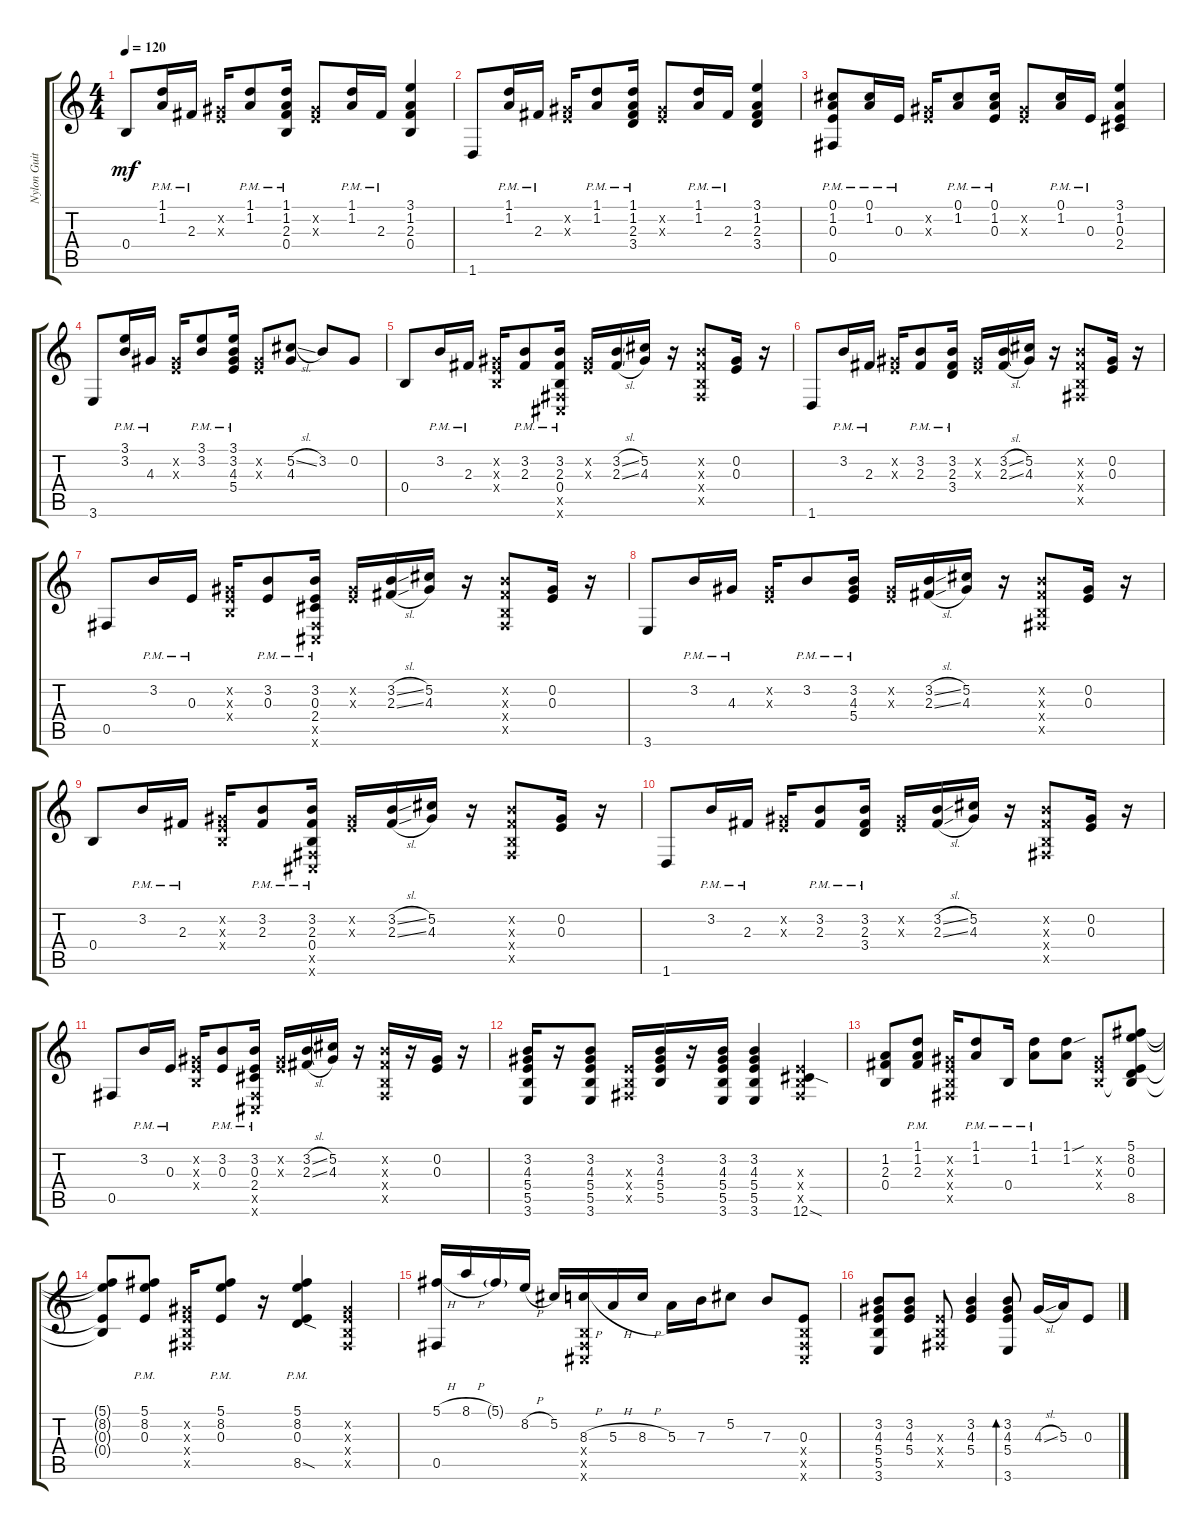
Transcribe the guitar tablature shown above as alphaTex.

\track ("Nylon Guitar" "Nylon Guit") {instrument acousticguitarnylon}
\staff {score tabs}
\tuning (Db4 Ab3 E3 B2 Gb2 Db2) {hide}
\ts (4 4)
\tempo 120
\clef g2
\ks c
0.4.8{dy mf} (1.1{pm} 1.2{pm}).16 2.3{pm}.16 (0.2{x} 0.3{x}).16 (1.1{pm} 1.2{pm}).8 (1.1{pm} 1.2{pm} 2.3{pm} 0.4{pm}).16 (0.2{x} 0.3{x}).8 (1.1{pm} 1.2{pm}).16 2.3{pm}.16 (3.1 1.2 2.3 0.4).4 |
1.6.8 (1.1{pm} 1.2{pm}).16 2.3{pm}.16 (0.2{x} 0.3{x}).16 (1.1{pm} 1.2{pm}).8 (1.1{pm} 1.2{pm} 2.3{pm} 3.4{pm}).16 (0.2{x} 0.3{x}).8 (1.1{pm} 1.2{pm}).16 2.3{pm}.16 (3.1 1.2 2.3 3.4).4 |
(0.1{pm} 1.2 0.3 0.5).8 (0.1{pm} 1.2{pm}).16 0.3{pm}.16 (0.2{x} 0.3{x}).16 (0.1{pm} 1.2{pm}).8 (0.1{pm} 1.2{pm} 0.3{pm}).16 (0.2{x} 0.3{x}).8 (0.1{pm} 1.2{pm}).16 0.3{pm}.16 (3.1 1.2 0.3 2.4).4 |
3.6.8 (3.1{pm} 3.2{pm}).16 4.3{pm}.16 (0.2{x} 0.3{x}).16 (3.1{pm} 3.2{pm}).8 (3.1{pm} 3.2{pm} 4.3{pm} 5.4{pm}).16 (0.2{x} 0.3{x}).8 (5.2{sl} 4.3).8 3.2.8 0.2.8 |
0.4.8 3.2{pm}.16 2.3{pm}.16 (0.2{x} 0.3{x} 0.4{x}).16 (3.2{pm} 2.3{pm}).8 (3.2{pm} 2.3{pm} 0.4{pm} 0.5{x} 0.6{x}).16 (0.2{x} 0.3{x}).16 (3.2{sl} 2.3{sl}).16 (5.2 4.3).16 r.16 (3.2{x} 2.3{x} 0.4{x} 0.5{x}).8 (0.2 0.3).16 r.16 |
1.6.8 3.2{pm}.16 2.3{pm}.16 (0.2{x} 0.3{x}).16 (3.2{pm} 2.3{pm}).8 (3.2{pm} 2.3{pm} 3.4{pm}).16 (0.2{x} 0.3{x}).16 (3.2{sl} 2.3{sl}).16 (5.2 4.3).16 r.16 (3.2{x} 2.3{x} 0.4{x} 0.5{x}).8 (0.2 0.3).16 r.16 |
0.5.8 3.2{pm}.16 0.3{pm}.16 (0.2{x} 0.3{x} 0.4{x}).16 (3.2{pm} 0.3{pm}).8 (3.2{pm} 0.3{pm} 2.4{pm} 0.5{x} 0.6{x}).16 (0.2{x} 0.3{x}).16 (3.2{sl} 2.3{sl}).16 (5.2 4.3).16 r.16 (3.2{x} 2.3{x} 0.4{x} 0.5{x}).8 (0.2 0.3).16 r.16 |
3.6.8 3.2{pm}.16 4.3{pm}.16 (0.2{x} 0.3{x}).16 3.2{pm}.8 (3.2{pm} 4.3{pm} 5.4{pm}).16 (0.2{x} 0.3{x}).16 (3.2{sl} 2.3{sl}).16 (5.2 4.3).16 r.16 (3.2{x} 2.3{x} 0.4{x} 0.5{x}).8 (0.2 0.3).16 r.16 |
0.4.8 3.2{pm}.16 2.3{pm}.16 (0.2{x} 0.3{x} 0.4{x}).16 (3.2{pm} 2.3{pm}).8 (3.2{pm} 2.3{pm} 0.4{pm} 0.5{x} 0.6{x}).16 (0.2{x} 0.3{x}).16 (3.2{sl} 2.3{sl}).16 (5.2 4.3).16 r.16 (3.2{x} 2.3{x} 0.4{x} 0.5{x}).8 (0.2 0.3).16 r.16 |
1.6.8 3.2{pm}.16 2.3{pm}.16 (0.2{x} 0.3{x}).16 (3.2{pm} 2.3{pm}).8 (3.2{pm} 2.3{pm} 3.4{pm}).16 (0.2{x} 0.3{x}).16 (3.2{sl} 2.3{sl}).16 (5.2 4.3).16 r.16 (3.2{x} 2.3{x} 0.4{x} 0.5{x}).8 (0.2 0.3).16 r.16 |
0.5.8 3.2{pm}.16 0.3{pm}.16 (0.2{x} 0.3{x} 0.4{x}).16 (3.2{pm} 0.3{pm}).8 (3.2{pm} 0.3{pm} 2.4{pm} 0.5{x} 0.6{x}).16 (0.2{x} 0.3{x}).16 (3.2{sl} 2.3{sl}).16 (5.2 4.3).16 r.16 (3.2{x} 2.3{x} 0.4{x} 0.5{x}).16 r.16 (0.2 0.3).16 r.16 |
(3.2 4.3 5.4 5.5 3.6).16 r.16 (3.2 4.3 5.4 5.5 3.6).8 (0.3{x} 0.4{x} 0.5{x}).16 (3.2 4.3 5.4 5.5).16 r.16 (3.2 4.3 5.4 5.5 3.6).16 (3.2 4.3 5.4 5.5 3.6).4 (0.3{x} 0.4{x} 0.5{x} 12.6{sod}).4 |
(1.2 2.3 0.4).8 (1.1{pm} 1.2{pm} 2.3{pm}).8 (0.2{x} 0.3{x} 0.4{x} 0.5{x}).16 (1.1{pm} 1.2{pm}).8 0.4{pm}.16 (1.1{pm} 1.2{pm}).8 (1.1{sou} 1.2).8 (0.2{x} 0.3{x} 0.4{x}).8 (5.1 8.2 0.3 0.4{t} 8.5).8 |
(5.1{t} 8.2{t} 0.3{t} 0.4{t}).8 (5.1{pm} 8.2{pm} 0.3{pm}).8 (0.2{x} 0.3{x} 0.4{x} 0.5{x}).16 (5.1{pm} 8.2{pm} 0.3).8 r.16 (5.1{pm} 8.2{pm} 0.3 8.5{sod}).4 (0.2{x} 0.3{x} 0.4{x} 0.5{x}).4 |
(5.1{h} 0.5).16 8.1{h}.16 5.1{g}.16 8.2{h}.16 5.2.16 (8.3{h} 0.4{x} 0.5{x} 0.6{x}).16 5.3{h}.16 8.3{h}.16 5.3.16 7.3.16 5.2.8 7.3.8 (0.3 0.4{x} 0.5{x} 0.6{x}).8 |
(3.2 4.3 5.4 5.5 3.6).8 (3.2 4.3 5.4).8 (0.3{x} 0.4{x} 0.5{x}).8 (3.2 4.3 5.4).4 (3.2 4.3 5.4 3.6).8{bd 60} 4.3{sl}.16 5.3.16 0.3.8
